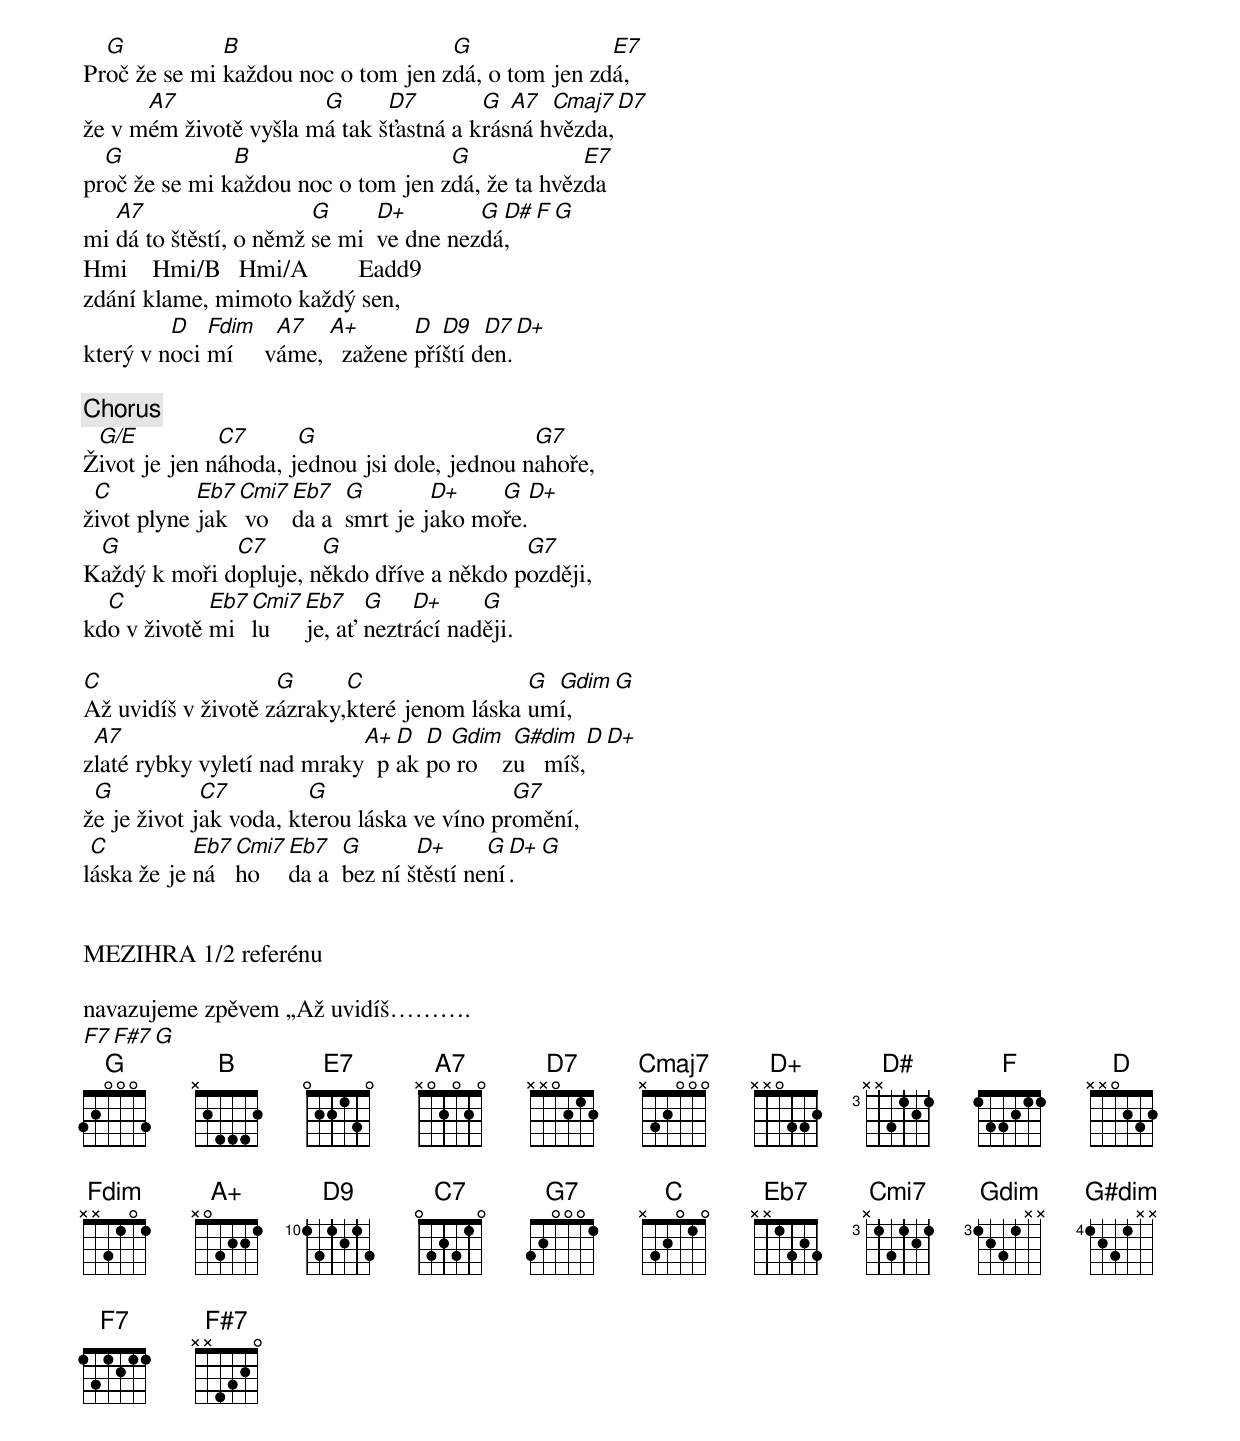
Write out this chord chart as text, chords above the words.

  G           B                     G               E7
Proč že se mi každou noc o tom jen zdá, o tom jen zdá,
      A7               G      D7        G  A7  Cmaj7 D7
že v mém životě vyšla má tak šťastná a krásná hvězda,
  G            B                    G             E7
proč že se mi každou noc o tom jen zdá, že ta hvězda
   A7                   G      D+        G D# F G
mi dá to štěstí, o němž se mi  ve dne nezdá,
Hmi    Hmi/B   Hmi/A        Eadd9
zdání klame, mimoto každý sen,
         D   Fdim    A7   A+       D  D9   D7  D+
který v noci mí     váme,   zažene příští den.

[Chorus]
 G/E          C7      G                       G7
Život je jen náhoda, jednou jsi dole, jednou nahoře,
 C          Eb7 Cmi7  Eb7   G        D+    G   D+
život plyne jak  vo   da a  smrt je jako moře.
 G            C7       G                   G7
Každý k moři dopluje, někdo dříve a někdo později,
  C          Eb7 Cmi7  Eb7    G    D+     G
kdo v životě mi  lu    je, ať neztrácí naději.

C                   G      C                 G Gdim G
Až uvidíš v životě zázraky,které jenom láska umí,
 A7                         A+ D  D Gdim    G#dim   D  D+
zlaté rybky vyletí nad mraky  pak po ro    zu   míš,
 G           C7         G                    G7
že je život jak voda, kterou láska ve víno promění,
 C          Eb7 Cmi7 Eb7   G       D+      G D+ G
láska že je ná  ho   da a  bez ní štěstí není.


MEZIHRA 1/2 referénu

navazujeme zpěvem „Až uvidíš……….
F7  F#7  G
